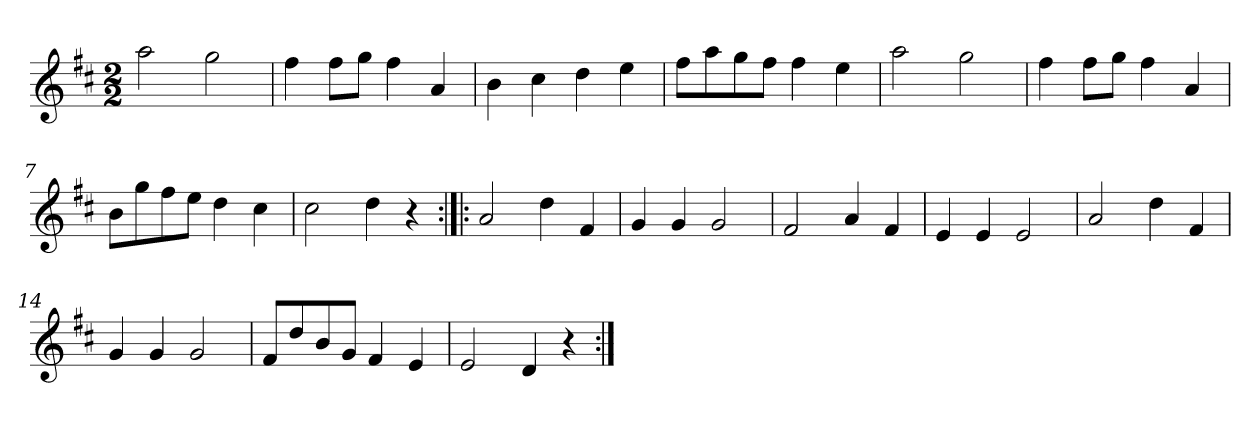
**kern
*part1
*staff1
*clefG2
*k[f#c#]
*D:
*M2/2
*MM120
=1
2aa
2gg
=2
4ff#
8ff#\L
8gg\J
4ff#
4a
=3
4b
4cc#
4dd
4ee
=4
8ff#\L
8aa\
8gg\
8ff#\J
4ff#
4ee
=5
2aa
2gg
=6
4ff#
8ff#\L
8gg\J
4ff#
4a
=7
8b\L
8gg\
8ff#\
8ee\J
4dd
4cc#
=8
2cc#
4dd
4r
=9:|!|:
2a
4dd
4f#
=10
4g
4g
2g
=11
2f#
4a
4f#
=12
4e
4e
2e
=13
2a
4dd
4f#
=14
4g
4g
2g
=15
8f#/L
8dd/
8b/
8g/J
4f#
4e
=16
2e
4d
4r
=:|!
*-
